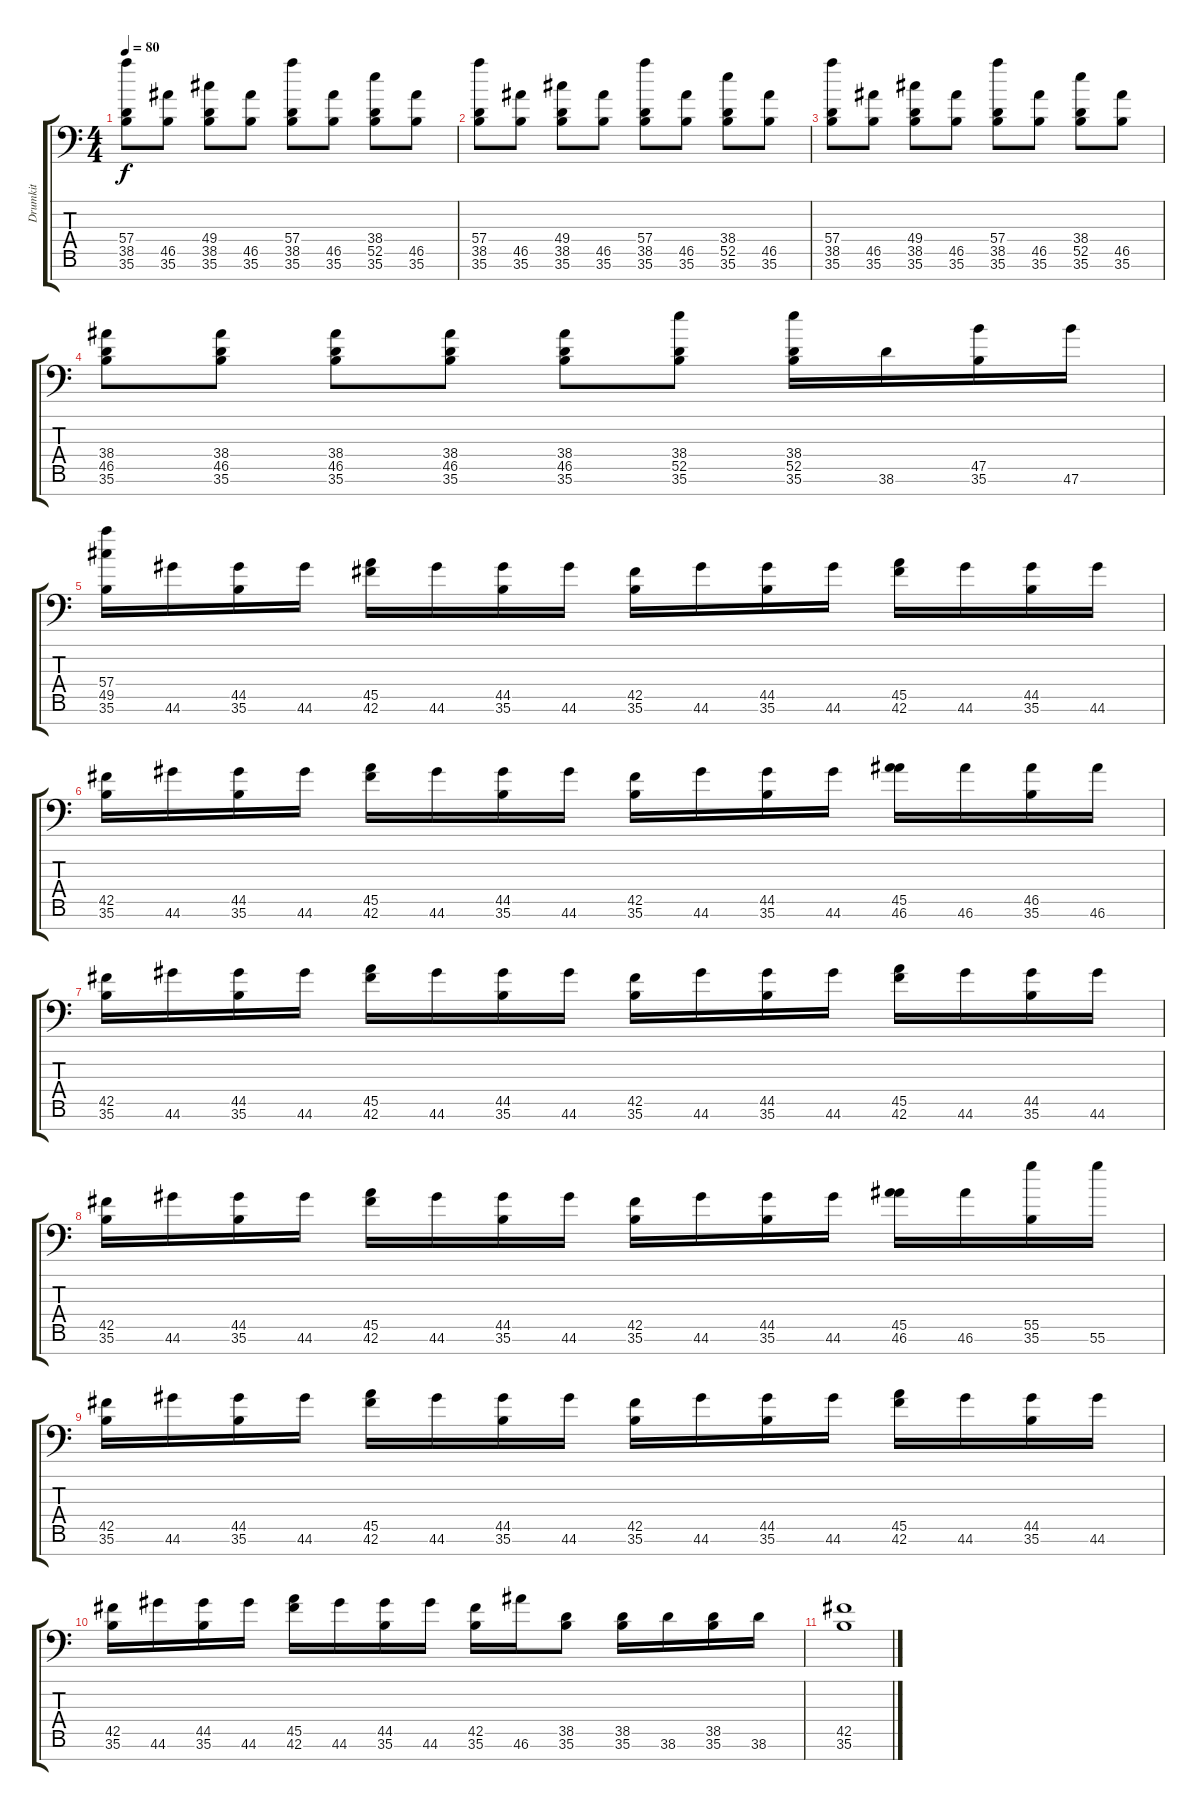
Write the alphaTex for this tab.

\track ("Drumkit" "Drumkit") {instrument acousticgrandpiano}
\staff {score tabs}
\tuning (C-1 C-1 C-1 C-1 C-1 C-1 C-1) {hide}
\ts (4 4)
\tempo 80
\clef f4
\ks c
(57.4 38.5 35.6).8{dy f} (46.5 35.6).8 (49.4 38.5 35.6).8 (46.5 35.6).8 (57.4 38.5 35.6).8 (46.5 35.6).8 (38.4 52.5 35.6).8 (46.5 35.6).8 |
(57.4 38.5 35.6).8 (46.5 35.6).8 (49.4 38.5 35.6).8 (46.5 35.6).8 (57.4 38.5 35.6).8 (46.5 35.6).8 (38.4 52.5 35.6).8 (46.5 35.6).8 |
(57.4 38.5 35.6).8 (46.5 35.6).8 (49.4 38.5 35.6).8 (46.5 35.6).8 (57.4 38.5 35.6).8 (46.5 35.6).8 (38.4 52.5 35.6).8 (46.5 35.6).8 |
(38.4 46.5 35.6).8 (38.4 46.5 35.6).8 (38.4 46.5 35.6).8 (38.4 46.5 35.6).8 (38.4 46.5 35.6).8 (38.4 52.5 35.6).8 (38.4 52.5 35.6).16 38.6.16 (47.5 35.6).16 47.6.16 |
(57.4 49.5 35.6).16 44.6.16 (44.5 35.6).16 44.6.16 (45.5 42.6).16 44.6.16 (44.5 35.6).16 44.6.16 (42.5 35.6).16 44.6.16 (44.5 35.6).16 44.6.16 (45.5 42.6).16 44.6.16 (44.5 35.6).16 44.6.16 |
(42.5 35.6).16 44.6.16 (44.5 35.6).16 44.6.16 (45.5 42.6).16 44.6.16 (44.5 35.6).16 44.6.16 (42.5 35.6).16 44.6.16 (44.5 35.6).16 44.6.16 (45.5 46.6).16 46.6.16 (46.5 35.6).16 46.6.16 |
(42.5 35.6).16 44.6.16 (44.5 35.6).16 44.6.16 (45.5 42.6).16 44.6.16 (44.5 35.6).16 44.6.16 (42.5 35.6).16 44.6.16 (44.5 35.6).16 44.6.16 (45.5 42.6).16 44.6.16 (44.5 35.6).16 44.6.16 |
(42.5 35.6).16 44.6.16 (44.5 35.6).16 44.6.16 (45.5 42.6).16 44.6.16 (44.5 35.6).16 44.6.16 (42.5 35.6).16 44.6.16 (44.5 35.6).16 44.6.16 (45.5 46.6).16 46.6.16 (55.5 35.6).16 55.6.16 |
(42.5 35.6).16 44.6.16 (44.5 35.6).16 44.6.16 (45.5 42.6).16 44.6.16 (44.5 35.6).16 44.6.16 (42.5 35.6).16 44.6.16 (44.5 35.6).16 44.6.16 (45.5 42.6).16 44.6.16 (44.5 35.6).16 44.6.16 |
(42.5 35.6).16 44.6.16 (44.5 35.6).16 44.6.16 (45.5 42.6).16 44.6.16 (44.5 35.6).16 44.6.16 (42.5 35.6).16 46.6.16 (38.5 35.6).8 (38.5 35.6).16 38.6.16 (38.5 35.6).16 38.6.16 |
(42.5 35.6).1
